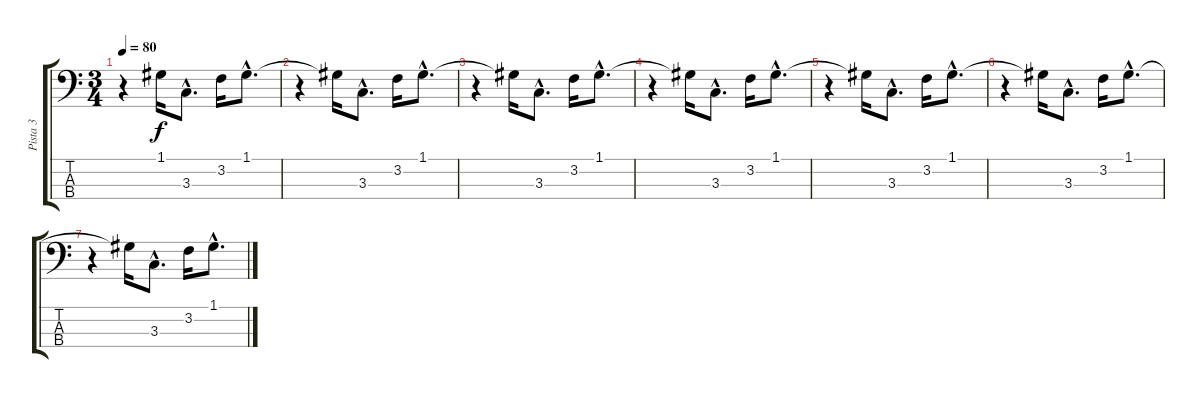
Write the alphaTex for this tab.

\track ("Pista 3" "Pista 3") {instrument electricbassfinger}
\staff {score tabs}
\tuning (G2 D2 A1 E1) {hide}
\ts (3 4)
\tempo 80
\clef f4
\ks c
r.4{dy f} 1.1{t}.16 3.3{hac}.8{d} 3.2.16 1.1{hac}.8{d} |
r.4 1.1{t}.16 3.3{hac}.8{d} 3.2.16 1.1{hac}.8{d} |
r.4 1.1{t}.16 3.3{hac}.8{d} 3.2.16 1.1{hac}.8{d} |
r.4 1.1{t}.16 3.3{hac}.8{d} 3.2.16 1.1{hac}.8{d} |
r.4 1.1{t}.16 3.3{hac}.8{d} 3.2.16 1.1{hac}.8{d} |
r.4 1.1{t}.16 3.3{hac}.8{d} 3.2.16 1.1{hac}.8{d} |
r.4 1.1{t}.16 3.3{hac}.8{d} 3.2.16 1.1{hac}.8{d}
